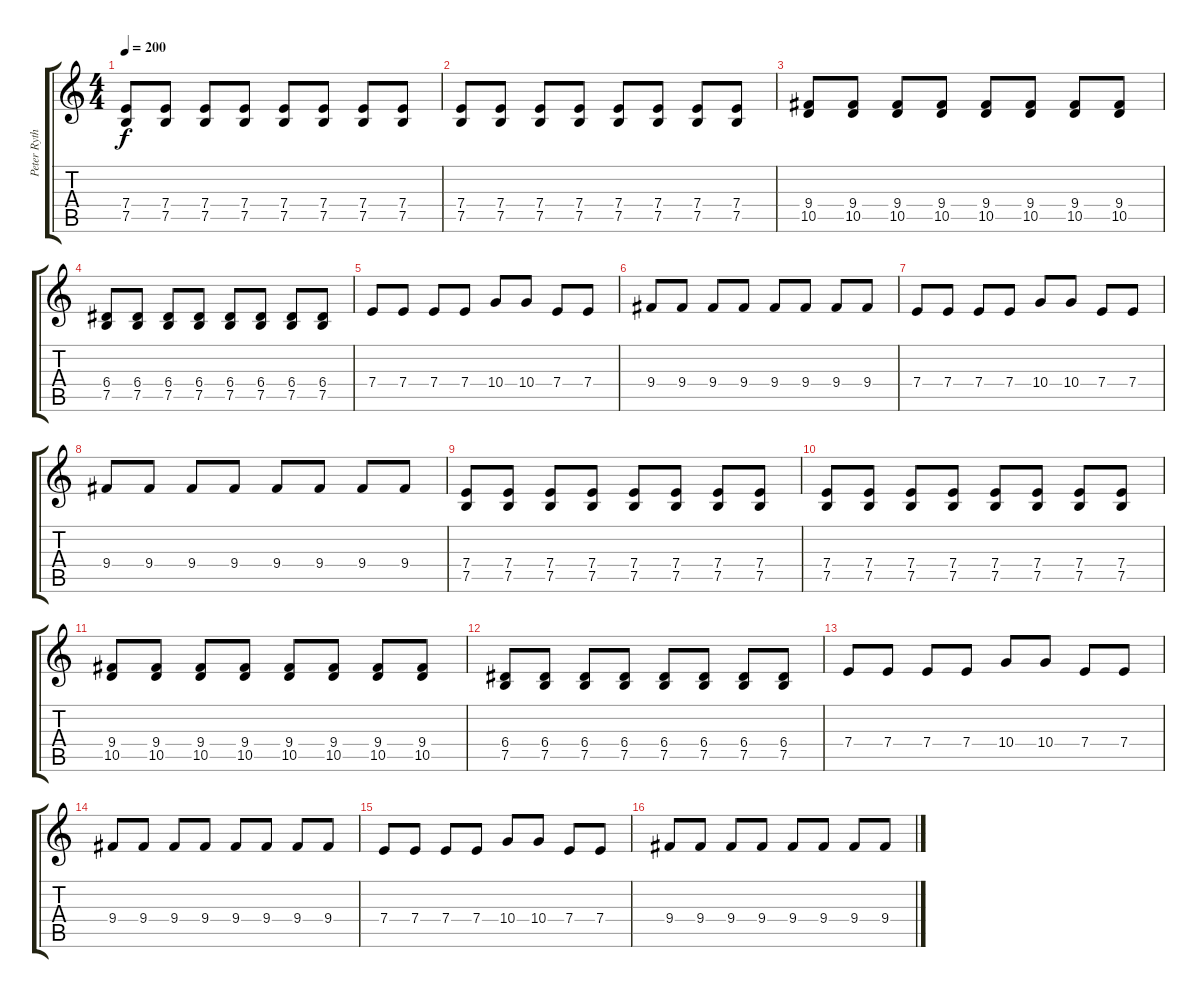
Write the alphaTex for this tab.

\track ("Peter Ryth." "Peter Ryth") {instrument overdrivenguitar}
\staff {score tabs}
\tuning (B3 Gb3 D3 A2 E2 B1) {hide}
\ts (4 4)
\section ("" "")
\tempo 200
\clef g2
\ks c
(7.4 7.5).8{dy f} (7.4 7.5).8 (7.4 7.5).8 (7.4 7.5).8 (7.4 7.5).8 (7.4 7.5).8 (7.4 7.5).8 (7.4 7.5).8 |
(7.4 7.5).8 (7.4 7.5).8 (7.4 7.5).8 (7.4 7.5).8 (7.4 7.5).8 (7.4 7.5).8 (7.4 7.5).8 (7.4 7.5).8 |
(9.4 10.5).8 (9.4 10.5).8 (9.4 10.5).8 (9.4 10.5).8 (9.4 10.5).8 (9.4 10.5).8 (9.4 10.5).8 (9.4 10.5).8 |
(6.4 7.5).8 (6.4 7.5).8 (6.4 7.5).8 (6.4 7.5).8 (6.4 7.5).8 (6.4 7.5).8 (6.4 7.5).8 (6.4 7.5).8 |
7.4.8 7.4.8 7.4.8 7.4.8 10.4.8 10.4.8 7.4.8 7.4.8 |
9.4.8 9.4.8 9.4.8 9.4.8 9.4.8 9.4.8 9.4.8 9.4.8 |
7.4.8 7.4.8 7.4.8 7.4.8 10.4.8 10.4.8 7.4.8 7.4.8 |
9.4.8 9.4.8 9.4.8 9.4.8 9.4.8 9.4.8 9.4.8 9.4.8 |
\section ("" "")
(7.4 7.5).8 (7.4 7.5).8 (7.4 7.5).8 (7.4 7.5).8 (7.4 7.5).8 (7.4 7.5).8 (7.4 7.5).8 (7.4 7.5).8 |
(7.4 7.5).8 (7.4 7.5).8 (7.4 7.5).8 (7.4 7.5).8 (7.4 7.5).8 (7.4 7.5).8 (7.4 7.5).8 (7.4 7.5).8 |
(9.4 10.5).8 (9.4 10.5).8 (9.4 10.5).8 (9.4 10.5).8 (9.4 10.5).8 (9.4 10.5).8 (9.4 10.5).8 (9.4 10.5).8 |
(6.4 7.5).8 (6.4 7.5).8 (6.4 7.5).8 (6.4 7.5).8 (6.4 7.5).8 (6.4 7.5).8 (6.4 7.5).8 (6.4 7.5).8 |
7.4.8 7.4.8 7.4.8 7.4.8 10.4.8 10.4.8 7.4.8 7.4.8 |
9.4.8 9.4.8 9.4.8 9.4.8 9.4.8 9.4.8 9.4.8 9.4.8 |
7.4.8 7.4.8 7.4.8 7.4.8 10.4.8 10.4.8 7.4.8 7.4.8 |
9.4.8 9.4.8 9.4.8 9.4.8 9.4.8 9.4.8 9.4.8 9.4.8
